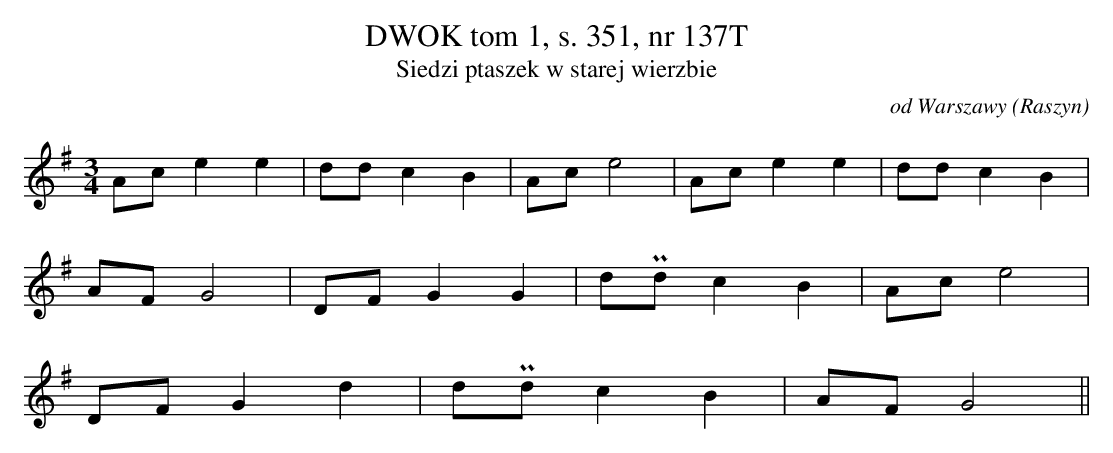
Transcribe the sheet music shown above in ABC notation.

X:1
T: DWOK tom 1, s. 351, nr 137T
T: Siedzi ptaszek w starej wierzbie
O: od Warszawy (Raszyn)
M: 3/4
L: 1/8
K: G
Ace2e2 | ddc2B2 | Ace4 | Ace2e2 | ddc2B2 |
AFG4 | DFG2G2 | dPdc2B2 | Ace4 |
DFG2d2 | dPdc2B2 | AFG4||
